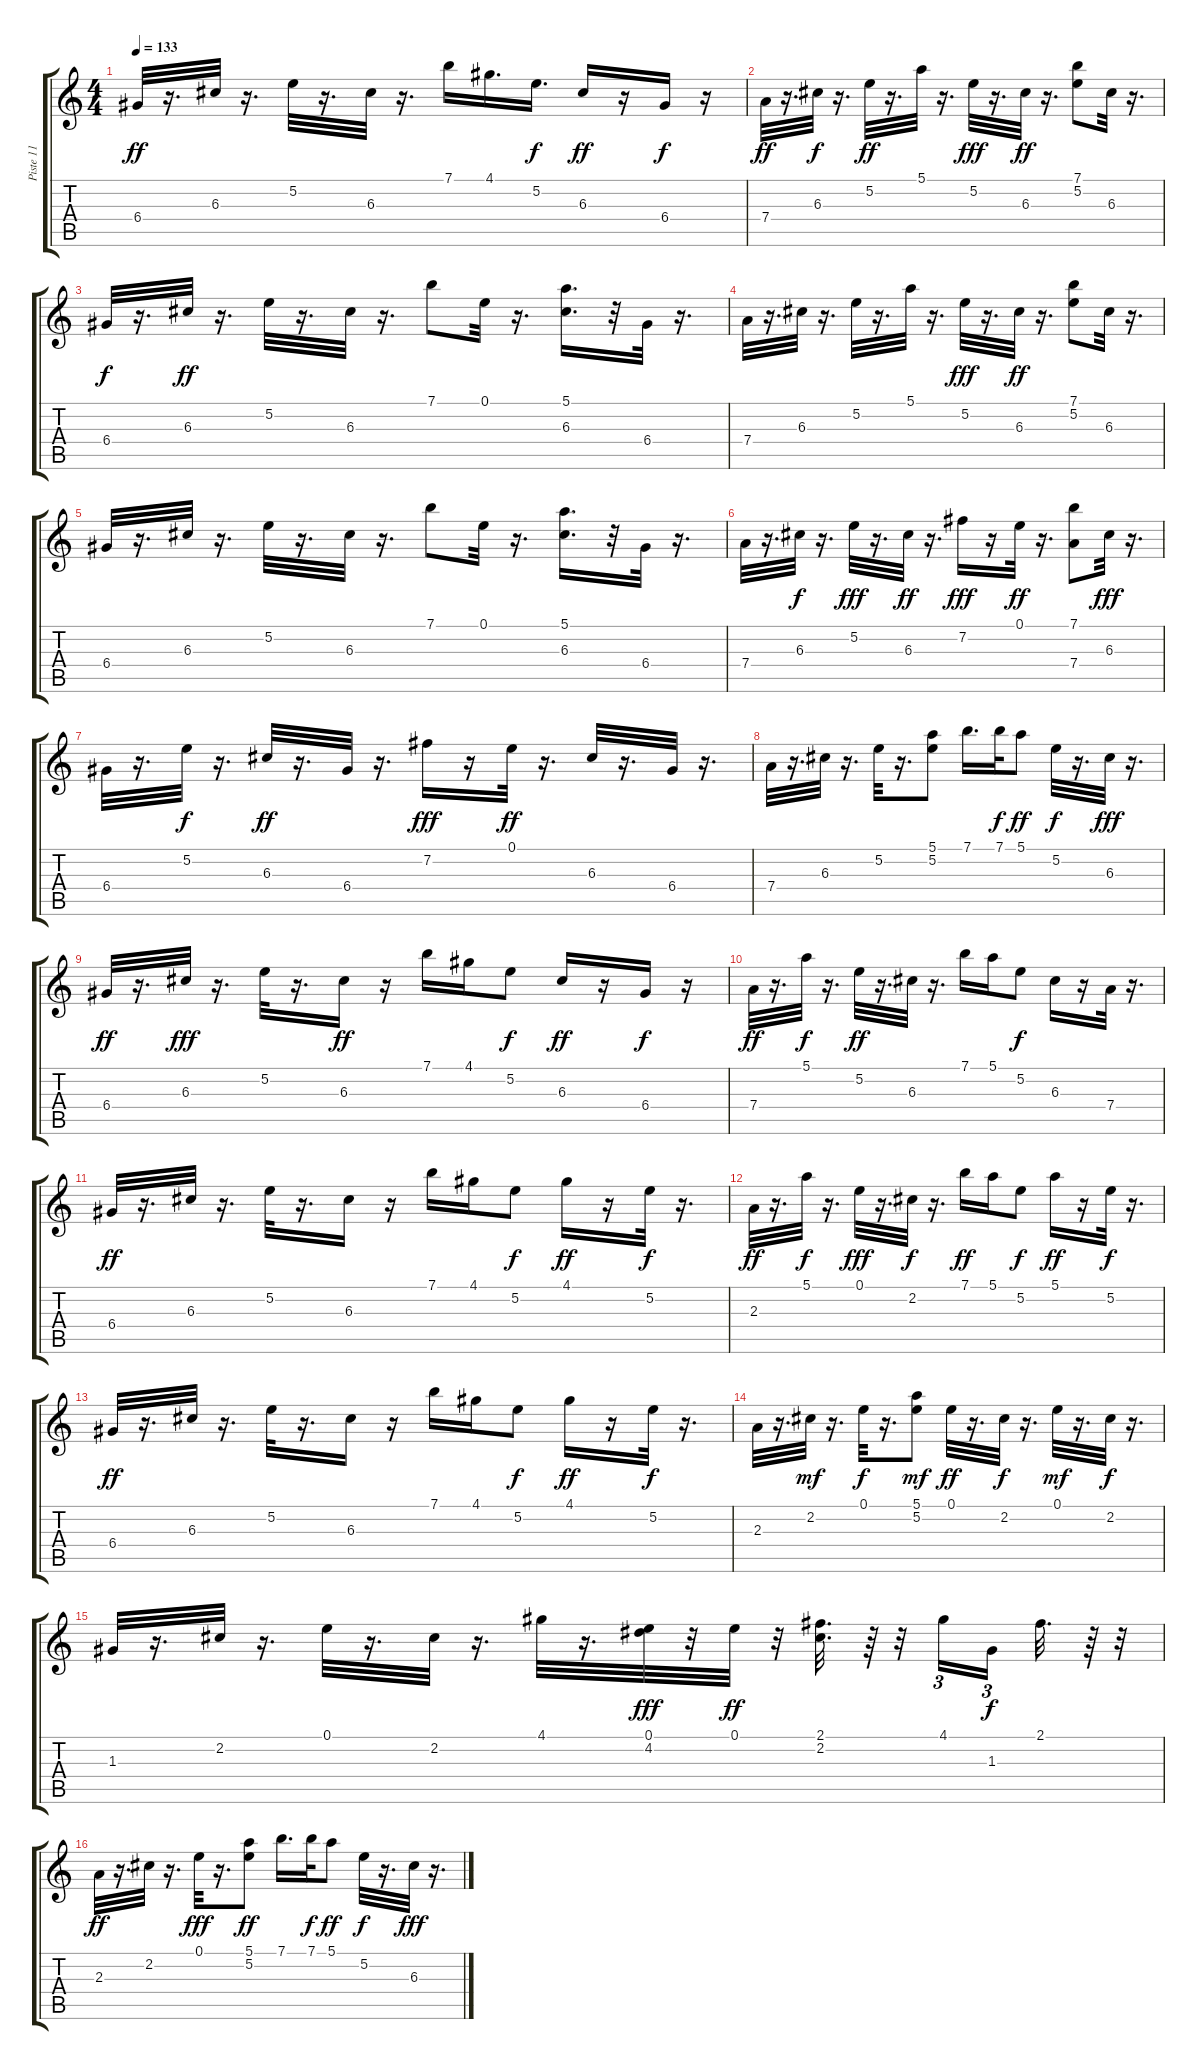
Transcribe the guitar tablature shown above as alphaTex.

\track ("Piste 11" "Piste 11") {solo instrument acousticguitarsteel}
\staff {score tabs}
\tuning (E4 B3 G3 D3 A2 E2) {hide}
\ts (4 4)
\tempo 133
\clef g2
\ks c
6.4.32{dy ff} r.16{d} 6.3.32 r.16{d} 5.2.32 r.16{d} 6.3.32 r.16{d} 7.1.16 4.1.16{d} 5.2.16{d dy f} 6.3.16{dy ff} r.16 6.4.16{dy f} r.16 |
7.4.32{dy ff} r.16{d} 6.3.32{dy f} r.16{d} 5.2.32{dy ff} r.16{d} 5.1.32 r.16{d} 5.2.32{dy fff} r.16{d} 6.3.32{dy ff} r.16{d} (7.1 5.2).8 6.3.32 r.16{d} |
6.4.32{dy f} r.16{d} 6.3.32{dy ff} r.16{d} 5.2.32 r.16{d} 6.3.32 r.16{d} 7.1.8 0.1.32 r.16{d} (5.1 6.3).16{d} r.32 6.4.32 r.16{d} |
7.4.32 r.16{d} 6.3.32 r.16{d} 5.2.32 r.16{d} 5.1.32 r.16{d} 5.2.32{dy fff} r.16{d} 6.3.32{dy ff} r.16{d} (7.1 5.2).8 6.3.32 r.16{d} |
6.4.32 r.16{d} 6.3.32 r.16{d} 5.2.32 r.16{d} 6.3.32 r.16{d} 7.1.8 0.1.32 r.16{d} (5.1 6.3).16{d} r.32 6.4.32 r.16{d} |
7.4.32 r.16{d} 6.3.32{dy f} r.16{d} 5.2.32{dy fff} r.16{d} 6.3.32{dy ff} r.16{d} 7.2.16{dy fff} r.16 0.1.32{dy ff} r.16{d} (7.1 7.4).8 6.3.32{dy fff} r.16{d} |
6.4.32 r.16{d} 5.2.32{dy f} r.16{d} 6.3.32{dy ff} r.16{d} 6.4.32 r.16{d} 7.2.16{dy fff} r.16 0.1.32{dy ff} r.16{d} 6.3.32 r.16{d} 6.4.32 r.16{d} |
7.4.32 r.16{d} 6.3.32 r.16{d} 5.2.32 r.16{d} (5.1 5.2).8 7.1.16{d} 7.1.32{dy f} 5.1.8{dy ff} 5.2.32{dy f} r.16{d} 6.3.32{dy fff} r.16{d} |
6.4.32{dy ff} r.16{d} 6.3.32{dy fff} r.16{d} 5.2.32 r.16{d} 6.3.16{dy ff} r.16 7.1.16 4.1.16 5.2.8{dy f} 6.3.16{dy ff} r.16 6.4.16{dy f} r.16 |
7.4.32{dy ff} r.16{d} 5.1.32{dy f} r.16{d} 5.2.32{dy ff} r.16{d} 6.3.32 r.16{d} 7.1.16 5.1.16 5.2.8{dy f} 6.3.16 r.16 7.4.32 r.16{d} |
6.4.32{dy ff} r.16{d} 6.3.32 r.16{d} 5.2.32 r.16{d} 6.3.16 r.16 7.1.16 4.1.16 5.2.8{dy f} 4.1.16{dy ff} r.16 5.2.32{dy f} r.16{d} |
2.3.32{dy ff} r.16{d} 5.1.32{dy f} r.16{d} 0.1.32{dy fff} r.16{d} 2.2.32{dy f} r.16{d} 7.1.16{dy ff} 5.1.16 5.2.8{dy f} 5.1.16{dy ff} r.16 5.2.32{dy f} r.16{d} |
6.4.32{dy ff} r.16{d} 6.3.32 r.16{d} 5.2.32 r.16{d} 6.3.16 r.16 7.1.16 4.1.16 5.2.8{dy f} 4.1.16{dy ff} r.16 5.2.32{dy f} r.16{d} |
2.3.32 r.16{d} 2.2.32{dy mf} r.16{d} 0.1.32{dy f} r.16{d} (5.1 5.2).8{dy mf} 0.1.32{dy ff} r.16{d} 2.2.32{dy f} r.16{d} 0.1.32{dy mf} r.16{d} 2.2.32{dy f} r.16{d} |
1.3.32 r.16{d} 2.2.32 r.16{d} 0.1.32 r.16{d} 2.2.32 r.16{d} 4.1.32 r.16{d} (0.1 4.2).32{dy fff} r.32 0.1.32{dy ff} r.32 (2.1 2.2).32{d} r.64 r.32 4.1.16{tu (3 2)} 1.3.16{tu (3 2) dy f beam splitsecondary} 2.1.32{d} r.64 r.32 |
2.3.32{dy ff} r.16{d} 2.2.32 r.16{d} 0.1.32{dy fff} r.16{d} (5.1 5.2).8{dy ff} 7.1.16{d} 7.1.32{dy f} 5.1.8{dy ff} 5.2.32{dy f} r.16{d} 6.3.32{dy fff} r.16{d}
